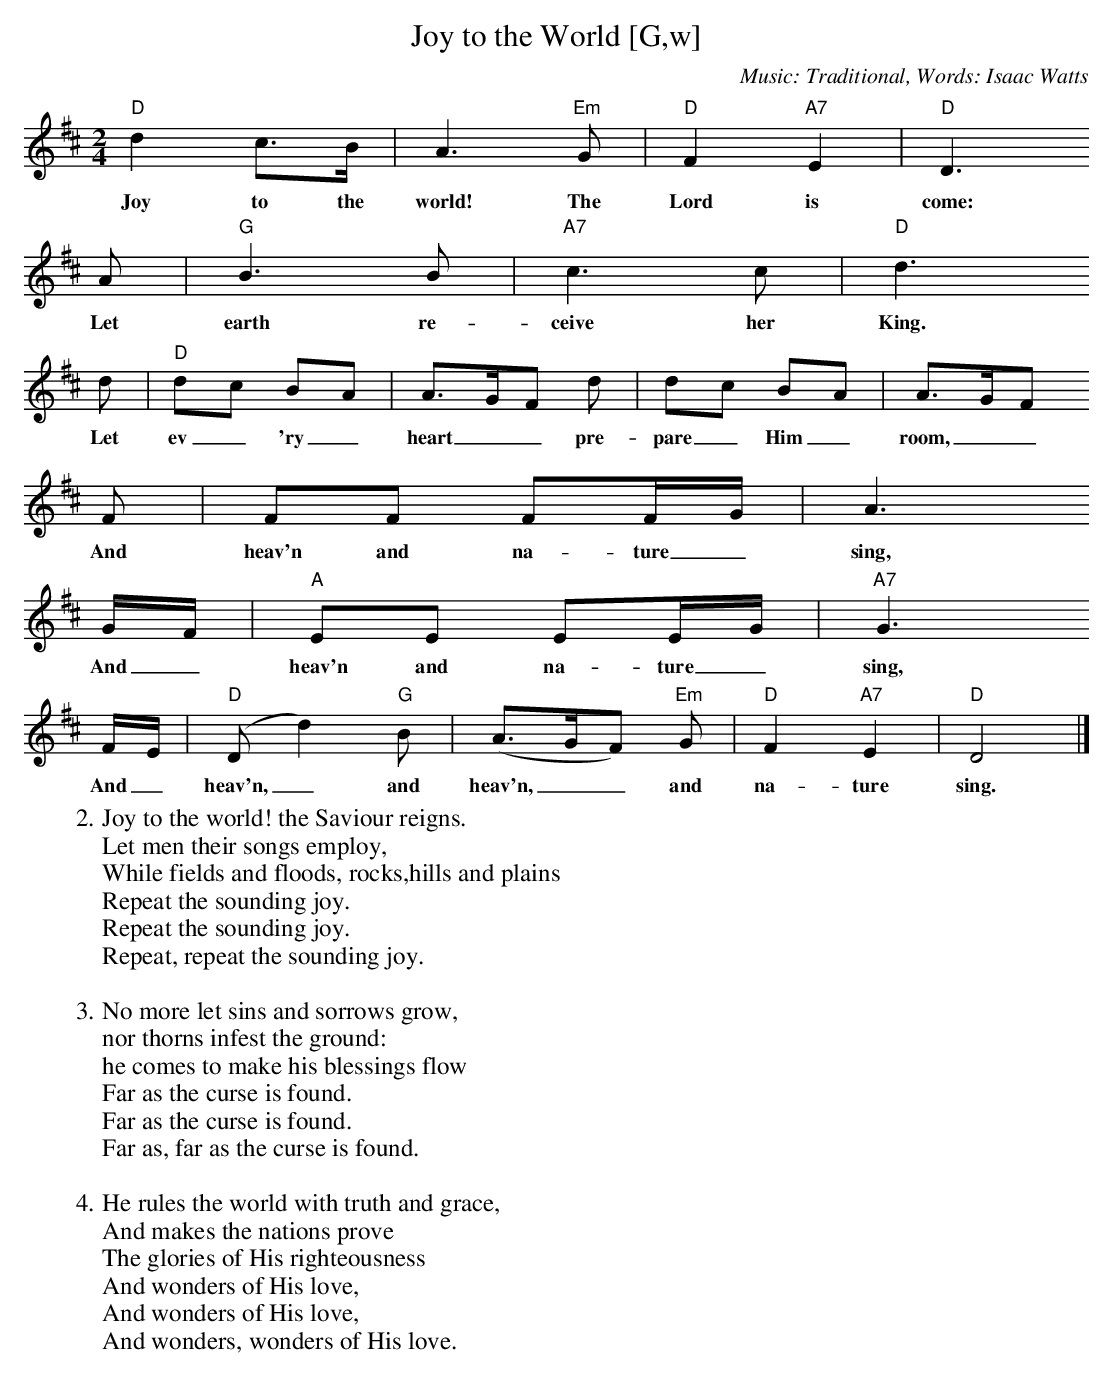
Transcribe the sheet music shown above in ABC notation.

X:1
T:Joy to the World [G,w]
C:Music: Traditional, Words: Isaac Watts
M:2/4
L:1/4
K:D
  "D"d c/2>B/2 | A>"Em"G | "D"F "A7"E | "D"D>
w:Joy to the world! The Lord is come:
  A | "G"B>B | "A7"c>c | "D"d>
w:Let earth re-ceive her King.
  d | "D"d/2c/2 B/2A/2 | A/2>G/2F/2 d/2 | d/2c/2 B/2A/2 | A/2>G/2F/2
w:Let ev_ 'ry_ heart__ pre-pare_ Him_ room,__
  F/2 | F/2F/2 F/2F/4G/4 | A3/2
w:And heav'n and na-ture_ sing,
  G/4F/4 | "A"E/2E/2 E/2E/4G/4 | "A7"G3/2
w:And_ heav'n and na-ture_ sing,
  F/4E/4 | ("D"D/2d) "G"B/2 | (A/2>G/2F/2) "Em"G/2 | "D"F "A7"E | "D"D2 |]
w:And_ heav'n,_ and heav'n,__ and na-ture sing.
W:2. Joy to the world! the Saviour reigns.
W:Let men their songs employ,
W:While fields and floods, rocks,hills and plains
W:Repeat the sounding joy.
W:Repeat the sounding joy.
W:Repeat, repeat the sounding joy.
W:
W:3. No more let sins and sorrows grow,
W:nor thorns infest the ground:
W:he comes to make his blessings flow
W:Far as the curse is found.
W:Far as the curse is found.
W:Far as, far as the curse is found.
W:
W:4. He rules the world with truth and grace,
W:And makes the nations prove
W:The glories of His righteousness
W:And wonders of His love,
W:And wonders of His love,
W:And wonders, wonders of His love.
